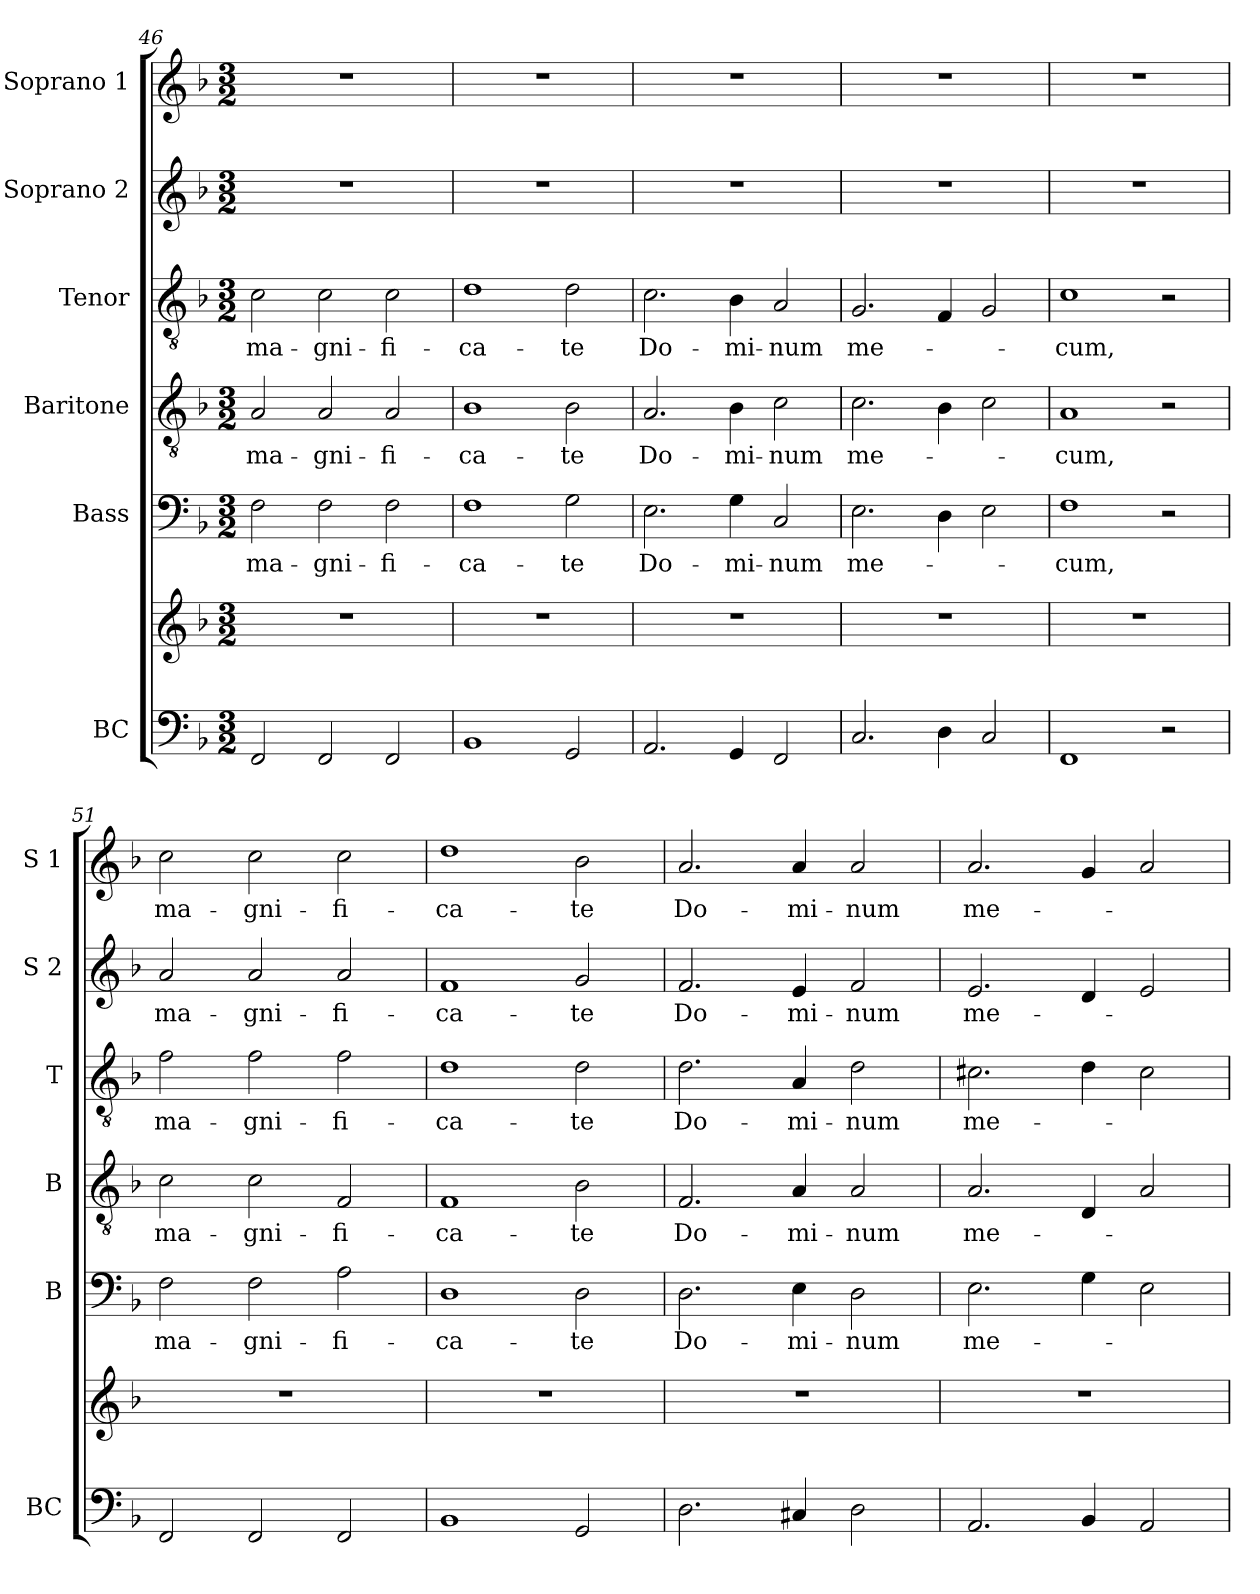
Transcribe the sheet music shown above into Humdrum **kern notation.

**kern	**kern	**kern	**text	**kern	**text	**kern	**text	**kern	**text	**kern	**text
*part6	*part6	*part5	*part5	*part4	*part4	*part3	*part3	*part2	*part2	*part1	*part1
*staff7	*staff6	*staff5	*staff5	*staff4	*staff4	*staff3	*staff3	*staff2	*staff2	*staff1	*staff1
*I"BC	*	*I"Bass	*	*I"Baritone	*	*I"Tenor	*	*I"Soprano 2	*	*I"Soprano 1	*
*I'BC	*	*I'B	*	*I'B	*	*I'T	*	*I'S 2	*	*I'S 1	*
*clefF4	*clefG2	*clefF4	*	*clefGv2	*	*clefGv2	*	*clefG2	*	*clefG2	*
*k[b-]	*k[b-]	*k[b-]	*	*k[b-]	*	*k[b-]	*	*k[b-]	*	*k[b-]	*
*F:	*F:	*F:	*	*F:	*	*F:	*	*F:	*	*F:	*
*M3/2	*M3/2	*M3/2	*	*M3/2	*	*M3/2	*	*M3/2	*	*M3/2	*
=46	=46	=46	=46	=46	=46	=46	=46	=46	=46	=46	=46
2FF/	1.r	2F\	ma-	2A/	ma-	2c\	ma-	1.r	.	1.r	.
2FF/	.	2F\	-gni-	2A/	-gni-	2c\	-gni-	.	.	.	.
2FF/	.	2F\	-fi-	2A/	-fi-	2c\	-fi-	.	.	.	.
!!LO:PB:g=z
=47	=47	=47	=47	=47	=47	=47	=47	=47	=47	=47	=47
1BB-	1.r	1F	-ca-	1B-	-ca-	1d	-ca-	1.r	.	1.r	.
2GG/	.	2G\	-te	2B-\	-te	2d\	-te	.	.	.	.
=48	=48	=48	=48	=48	=48	=48	=48	=48	=48	=48	=48
2.AA/	1.r	2.E\	Do-	2.A/	Do-	2.c\	Do-	1.r	.	1.r	.
4GG/	.	4G\	-mi-	4B-\	-mi-	4B-\	-mi-	.	.	.	.
2FF/	.	2C/	-num	2c\	-num	2A/	-num	.	.	.	.
=49	=49	=49	=49	=49	=49	=49	=49	=49	=49	=49	=49
2.C/	1.r	2.E\	me-	2.c\	me-	2.G/	me-	1.r	.	1.r	.
4D\	.	4D\	.	4B-\	.	4F/	.	.	.	.	.
2C/	.	2E\	.	2c\	.	2G/	.	.	.	.	.
=50	=50	=50	=50	=50	=50	=50	=50	=50	=50	=50	=50
1FF	1.r	1F	-cum,	1A	-cum,	1c	-cum,	1.r	.	1.r	.
2r	.	2r	.	2r	.	2r	.	.	.	.	.
=51	=51	=51	=51	=51	=51	=51	=51	=51	=51	=51	=51
2FF/	1.r	2F\	ma-	2c\	ma-	2f\	ma-	2a/	ma-	2cc\	ma-
2FF/	.	2F\	-gni-	2c\	-gni-	2f\	-gni-	2a/	-gni-	2cc\	-gni-
2FF/	.	2A\	-fi-	2F/	-fi-	2f\	-fi-	2a/	-fi-	2cc\	-fi-
=52	=52	=52	=52	=52	=52	=52	=52	=52	=52	=52	=52
1BB-	1.r	1D	-ca-	1F	-ca-	1d	-ca-	1f	-ca-	1dd	-ca-
2GG/	.	2D\	-te	2B-\	-te	2d\	-te	2g/	-te	2b-\	-te
!!LO:LB:g=z
=53	=53	=53	=53	=53	=53	=53	=53	=53	=53	=53	=53
2.D\	1.r	2.D\	Do-	2.F/	Do-	2.d\	Do-	2.f/	Do-	2.a/	Do-
4C#X/	.	4E\	-mi-	4A/	-mi-	4A/	-mi-	4e/	-mi-	4a/	-mi-
2D\	.	2D\	-num	2A/	-num	2d\	-num	2f/	-num	2a/	-num
=54	=54	=54	=54	=54	=54	=54	=54	=54	=54	=54	=54
2.AA/	1.r	2.E\	me-	2.A/	me-	2.c#X\	me-	2.e/	me-	2.a/	me-
4BB-/	.	4G\	.	4D/	.	4d\	.	4d/	.	4g/	.
2AA/	.	2E\	.	2A/	.	2c#\	.	2e/	.	2a/	.
=	=	=	=	=	=	=	=	=	=	=	=
*-	*-	*-	*-	*-	*-	*-	*-	*-	*-	*-	*-
